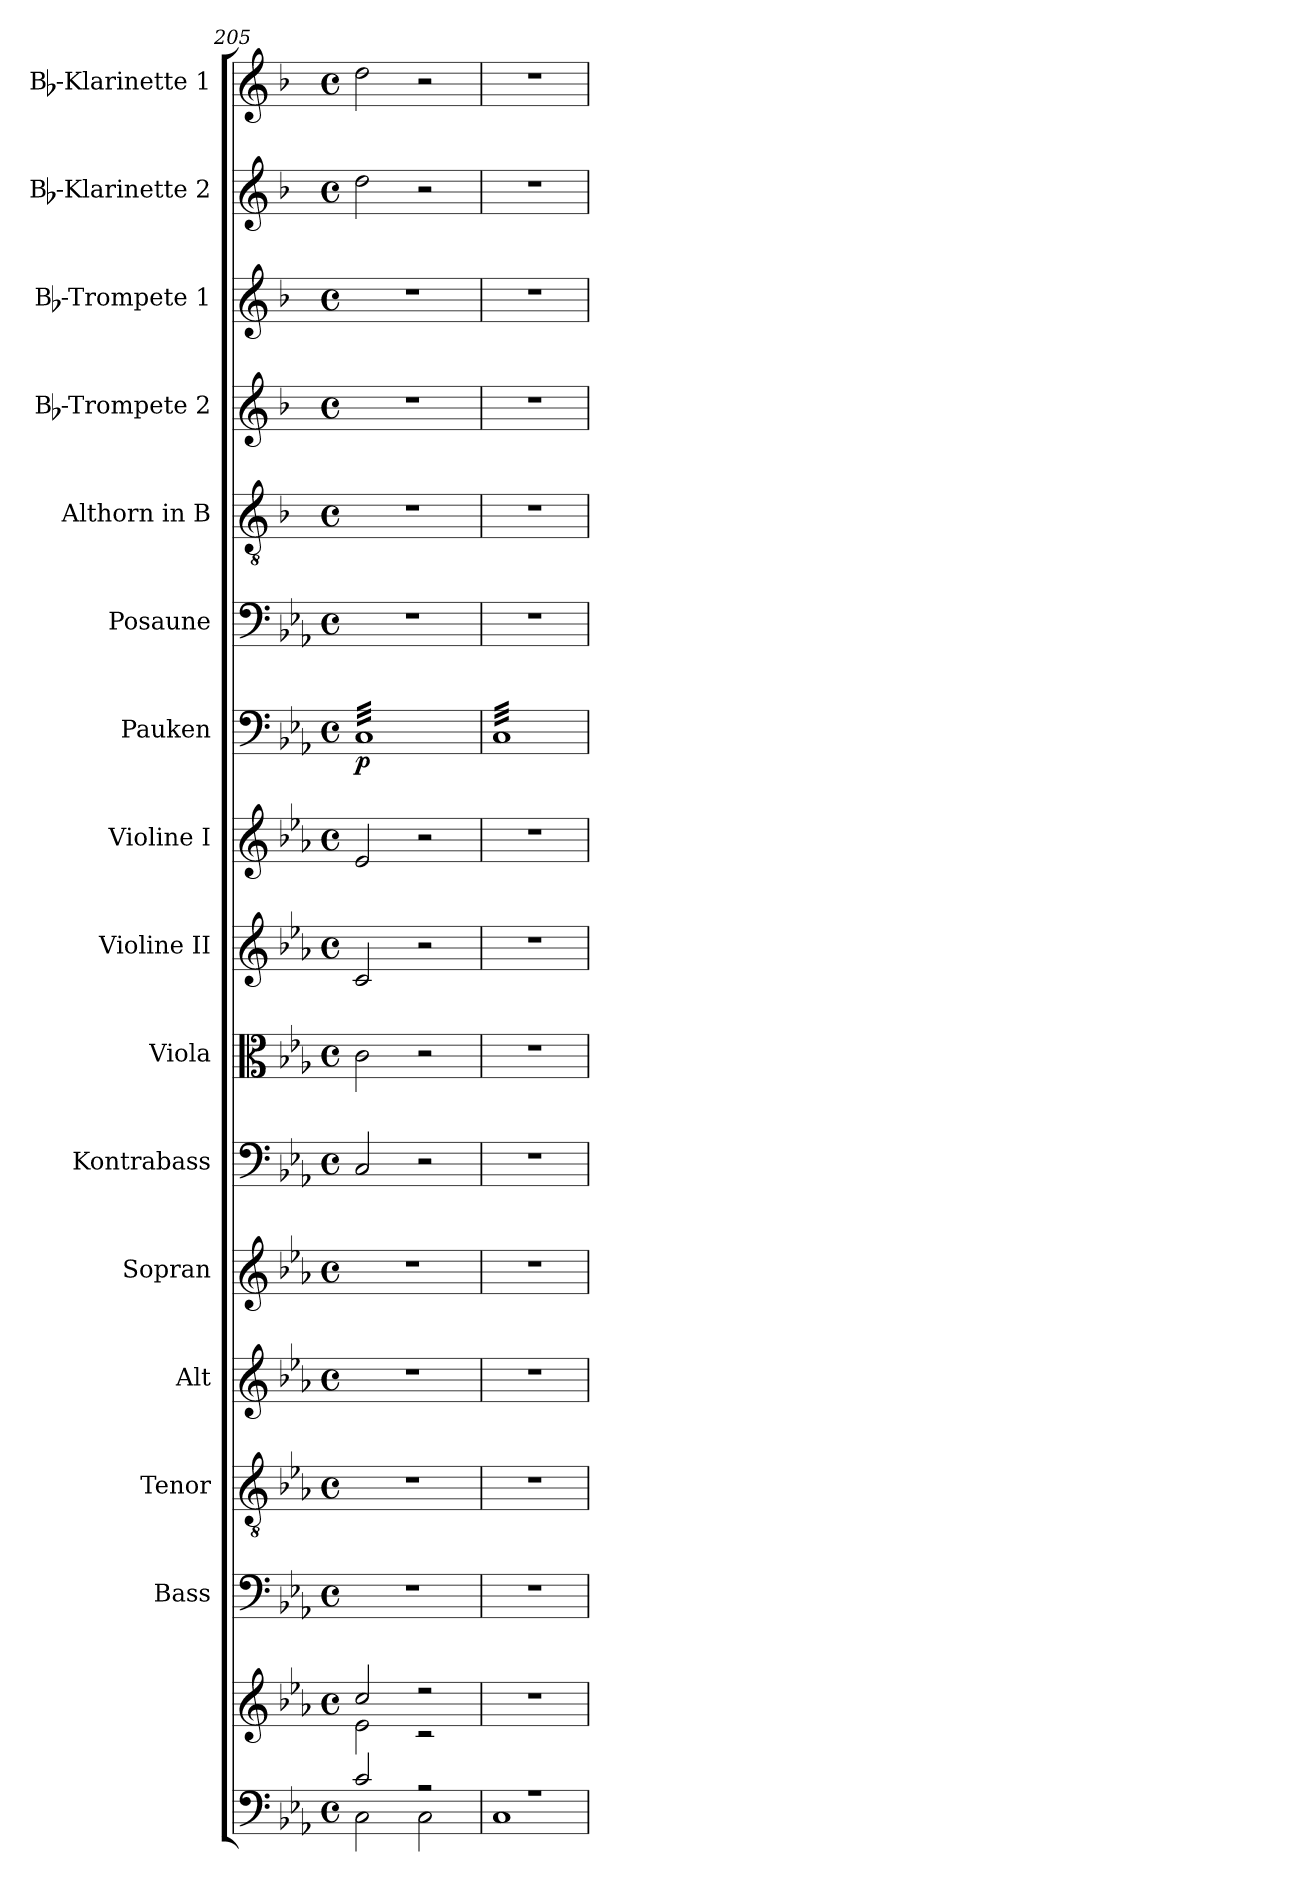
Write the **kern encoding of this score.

**kern	**kern	**kern	**kern	**kern	**kern	**kern	**kern	**kern	**kern	**kern	**dynam	**kern	**kern	**kern	**kern	**kern	**kern
*part16	*part16	*part15	*part14	*part13	*part12	*part11	*part10	*part9	*part8	*part7	*part7	*part6	*part5	*part4	*part3	*part2	*part1
*staff17	*staff16	*staff15	*staff14	*staff13	*staff12	*staff11	*staff10	*staff9	*staff8	*staff7	*staff7	*staff6	*staff5	*staff4	*staff3	*staff2	*staff1
*	*	*I"Bass	*I"Tenor	*I"Alt	*I"Sopran	*I"Kontrabass	*I"Viola	*I"Violine II	*I"Violine I	*I"Pauken	*	*I"Posaune	*I"Althorn in B	*I"Bb-Trompete 2	*I"Bb-Trompete 1	*I"Bb-Klarinette 2	*I"Bb-Klarinette 1
*	*	*I'B.	*I'T.	*I'A.	*I'S.	*I'Kb.	*I'Vla.	*I'Vl. II	*I'Vl. I	*I'Pk.	*	*I'Pos.	*	*I'Bb Trp. 2	*I'Bb Trp. 1	*I'Bb Kl. 2	*I'Bb Kl. 1
!!LO:PB:g=z
*clefF4	*clefG2	*clefF4	*clefGv2	*clefG2	*clefG2	*clefF4	*clefC3	*clefG2	*clefG2	*clefF4	*	*clefF4	*clefGv2	*clefG2	*clefG2	*clefG2	*clefG2
*	*	*	*	*	*	*ITrd7c12	*	*	*	*	*	*	*ITrd1c2	*ITrd1c2	*ITrd1c2	*ITrd1c2	*ITrd1c2
*k[b-e-a-]	*k[b-e-a-]	*k[b-e-a-]	*k[b-e-a-]	*k[b-e-a-]	*k[b-e-a-]	*k[b-e-a-]	*k[b-e-a-]	*k[b-e-a-]	*k[b-e-a-]	*k[b-e-a-]	*	*k[b-e-a-]	*k[b-e-a-]	*k[b-e-a-]	*k[b-e-a-]	*k[b-e-a-]	*k[b-e-a-]
*E-:	*E-:	*E-:	*E-:	*E-:	*E-:	*E-:	*E-:	*E-:	*E-:	*E-:	*	*E-:	*E-:	*E-:	*E-:	*E-:	*E-:
*M4/4	*M4/4	*M4/4	*M4/4	*M4/4	*M4/4	*M4/4	*M4/4	*M4/4	*M4/4	*M4/4	*	*M4/4	*M4/4	*M4/4	*M4/4	*M4/4	*M4/4
*met(c)	*met(c)	*met(c)	*met(c)	*met(c)	*met(c)	*met(c)	*met(c)	*met(c)	*met(c)	*met(c)	*	*met(c)	*met(c)	*met(c)	*met(c)	*met(c)	*met(c)
=205	=205	=205	=205	=205	=205	=205	=205	=205	=205	=205	=205	=205	=205	=205	=205	=205	=205
*^	*^	*	*	*	*	*	*	*	*	*	*	*	*	*	*	*	*
!	!	!	!	!	!	!	!	!	!	!	!	!	!LO:DY:b	!	!	!	!	!	!
*	*	*	*	*	*	*	*	*	*	*	*	*tremolo	*	*	*	*	*	*	*
2c/	2C\	2cc/	2e-\	1r	1r	1r	1r	2CC/	2c\	2c/	2e-/	32CLLL	p	1r	1r	1r	1r	2cc\	2cc\
.	.	.	.	.	.	.	.	.	.	.	.	32C	.	.	.	.	.	.	.
.	.	.	.	.	.	.	.	.	.	.	.	32C	.	.	.	.	.	.	.
.	.	.	.	.	.	.	.	.	.	.	.	32C	.	.	.	.	.	.	.
.	.	.	.	.	.	.	.	.	.	.	.	32C	.	.	.	.	.	.	.
.	.	.	.	.	.	.	.	.	.	.	.	32C	.	.	.	.	.	.	.
.	.	.	.	.	.	.	.	.	.	.	.	32C	.	.	.	.	.	.	.
.	.	.	.	.	.	.	.	.	.	.	.	32C	.	.	.	.	.	.	.
.	.	.	.	.	.	.	.	.	.	.	.	32C	.	.	.	.	.	.	.
.	.	.	.	.	.	.	.	.	.	.	.	32C	.	.	.	.	.	.	.
.	.	.	.	.	.	.	.	.	.	.	.	32C	.	.	.	.	.	.	.
.	.	.	.	.	.	.	.	.	.	.	.	32C	.	.	.	.	.	.	.
.	.	.	.	.	.	.	.	.	.	.	.	32C	.	.	.	.	.	.	.
.	.	.	.	.	.	.	.	.	.	.	.	32C	.	.	.	.	.	.	.
.	.	.	.	.	.	.	.	.	.	.	.	32C	.	.	.	.	.	.	.
.	.	.	.	.	.	.	.	.	.	.	.	32C	.	.	.	.	.	.	.
2rA	2C\	2r	2r	.	.	.	.	2r	2r	2r	2r	32C	.	.	.	.	.	2r	2r
.	.	.	.	.	.	.	.	.	.	.	.	32C	.	.	.	.	.	.	.
.	.	.	.	.	.	.	.	.	.	.	.	32C	.	.	.	.	.	.	.
.	.	.	.	.	.	.	.	.	.	.	.	32C	.	.	.	.	.	.	.
.	.	.	.	.	.	.	.	.	.	.	.	32C	.	.	.	.	.	.	.
.	.	.	.	.	.	.	.	.	.	.	.	32C	.	.	.	.	.	.	.
.	.	.	.	.	.	.	.	.	.	.	.	32C	.	.	.	.	.	.	.
.	.	.	.	.	.	.	.	.	.	.	.	32C	.	.	.	.	.	.	.
.	.	.	.	.	.	.	.	.	.	.	.	32C	.	.	.	.	.	.	.
.	.	.	.	.	.	.	.	.	.	.	.	32C	.	.	.	.	.	.	.
.	.	.	.	.	.	.	.	.	.	.	.	32C	.	.	.	.	.	.	.
.	.	.	.	.	.	.	.	.	.	.	.	32C	.	.	.	.	.	.	.
.	.	.	.	.	.	.	.	.	.	.	.	32C	.	.	.	.	.	.	.
.	.	.	.	.	.	.	.	.	.	.	.	32C	.	.	.	.	.	.	.
.	.	.	.	.	.	.	.	.	.	.	.	32C	.	.	.	.	.	.	.
.	.	.	.	.	.	.	.	.	.	.	.	32CJJJ	.	.	.	.	.	.	.
*	*	*v	*v	*	*	*	*	*	*	*	*	*	*	*	*	*	*	*	*
=206	=206	=206	=206	=206	=206	=206	=206	=206	=206	=206	=206	=206	=206	=206	=206	=206	=206	=206
1rB	1C	1r	1r	1r	1r	1r	1r	1r	1r	1r	32CLLL	.	1r	1r	1r	1r	1r	1r
.	.	.	.	.	.	.	.	.	.	.	32C	.	.	.	.	.	.	.
.	.	.	.	.	.	.	.	.	.	.	32C	.	.	.	.	.	.	.
.	.	.	.	.	.	.	.	.	.	.	32C	.	.	.	.	.	.	.
.	.	.	.	.	.	.	.	.	.	.	32C	.	.	.	.	.	.	.
.	.	.	.	.	.	.	.	.	.	.	32C	.	.	.	.	.	.	.
.	.	.	.	.	.	.	.	.	.	.	32C	.	.	.	.	.	.	.
.	.	.	.	.	.	.	.	.	.	.	32C	.	.	.	.	.	.	.
.	.	.	.	.	.	.	.	.	.	.	32C	.	.	.	.	.	.	.
.	.	.	.	.	.	.	.	.	.	.	32C	.	.	.	.	.	.	.
.	.	.	.	.	.	.	.	.	.	.	32C	.	.	.	.	.	.	.
.	.	.	.	.	.	.	.	.	.	.	32C	.	.	.	.	.	.	.
.	.	.	.	.	.	.	.	.	.	.	32C	.	.	.	.	.	.	.
.	.	.	.	.	.	.	.	.	.	.	32C	.	.	.	.	.	.	.
.	.	.	.	.	.	.	.	.	.	.	32C	.	.	.	.	.	.	.
.	.	.	.	.	.	.	.	.	.	.	32C	.	.	.	.	.	.	.
.	.	.	.	.	.	.	.	.	.	.	32C	.	.	.	.	.	.	.
.	.	.	.	.	.	.	.	.	.	.	32C	.	.	.	.	.	.	.
.	.	.	.	.	.	.	.	.	.	.	32C	.	.	.	.	.	.	.
.	.	.	.	.	.	.	.	.	.	.	32C	.	.	.	.	.	.	.
.	.	.	.	.	.	.	.	.	.	.	32C	.	.	.	.	.	.	.
.	.	.	.	.	.	.	.	.	.	.	32C	.	.	.	.	.	.	.
.	.	.	.	.	.	.	.	.	.	.	32C	.	.	.	.	.	.	.
.	.	.	.	.	.	.	.	.	.	.	32C	.	.	.	.	.	.	.
.	.	.	.	.	.	.	.	.	.	.	32C	.	.	.	.	.	.	.
.	.	.	.	.	.	.	.	.	.	.	32C	.	.	.	.	.	.	.
.	.	.	.	.	.	.	.	.	.	.	32C	.	.	.	.	.	.	.
.	.	.	.	.	.	.	.	.	.	.	32C	.	.	.	.	.	.	.
.	.	.	.	.	.	.	.	.	.	.	32C	.	.	.	.	.	.	.
.	.	.	.	.	.	.	.	.	.	.	32C	.	.	.	.	.	.	.
.	.	.	.	.	.	.	.	.	.	.	32C	.	.	.	.	.	.	.
.	.	.	.	.	.	.	.	.	.	.	32CJJJ	.	.	.	.	.	.	.
*	*	*	*	*	*	*	*	*	*	*	*Xtremolo	*	*	*	*	*	*	*
*v	*v	*	*	*	*	*	*	*	*	*	*	*	*	*	*	*	*	*
=	=	=	=	=	=	=	=	=	=	=	=	=	=	=	=	=	=
*-	*-	*-	*-	*-	*-	*-	*-	*-	*-	*-	*-	*-	*-	*-	*-	*-	*-
